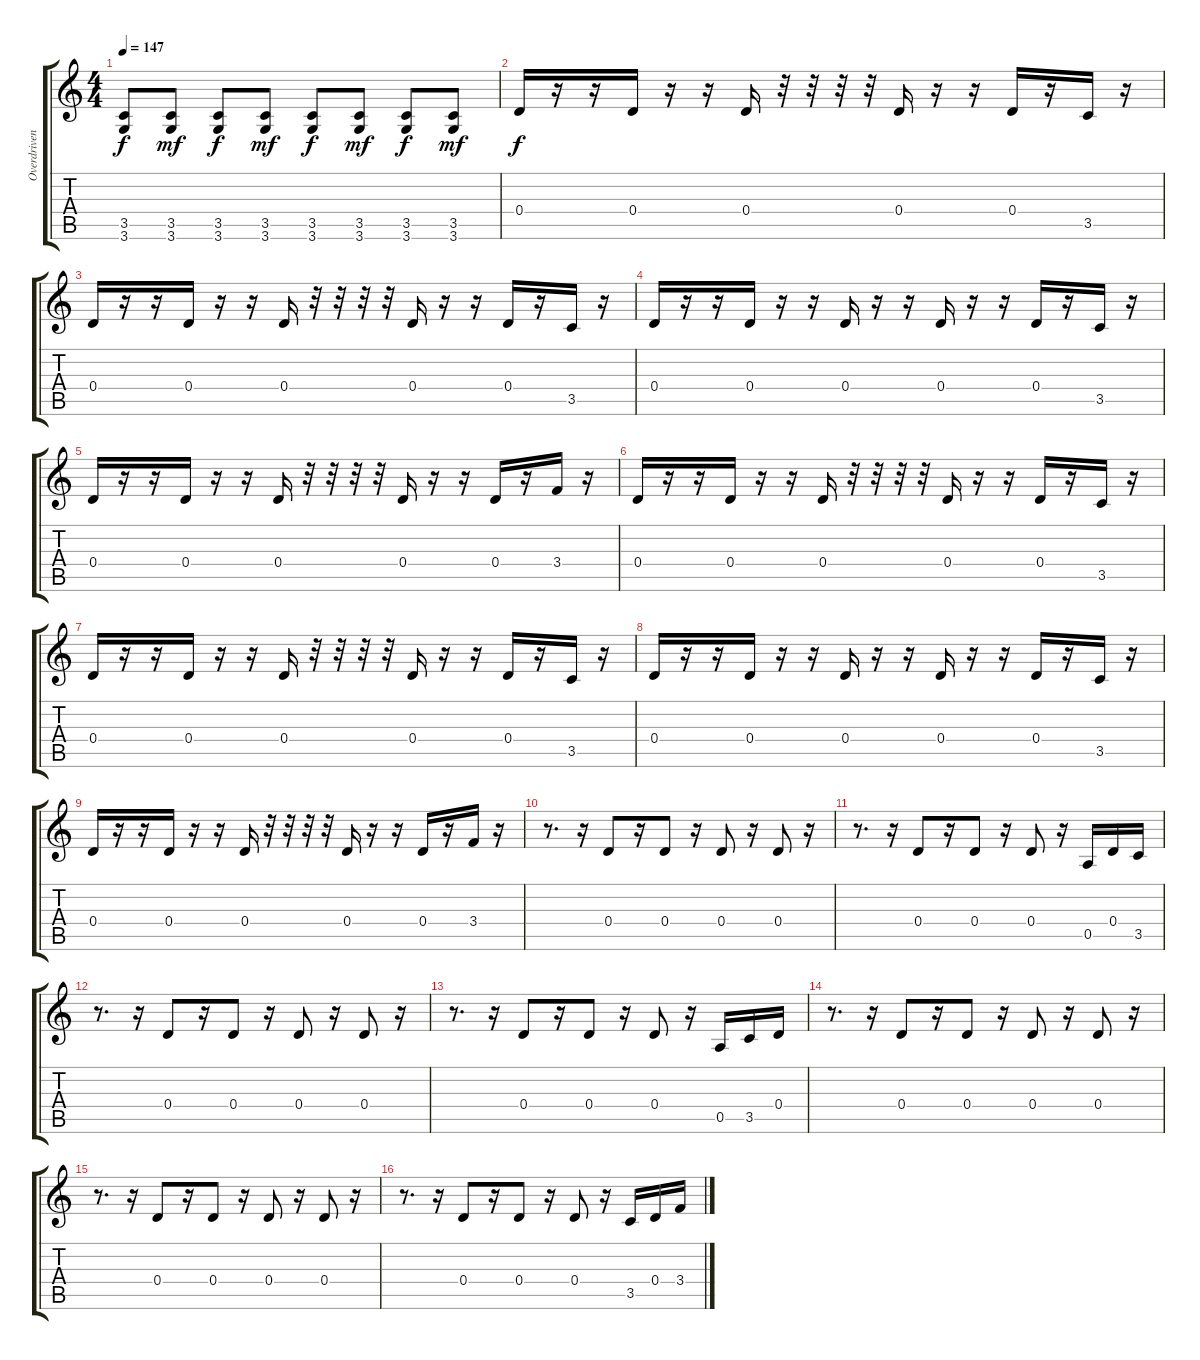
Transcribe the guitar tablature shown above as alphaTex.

\track ("Overdriven Guitar (Rhythm)" "Overdriven") {instrument overdrivenguitar}
\staff {score tabs}
\tuning (E4 B3 G3 D3 A2 E2) {hide}
\ts (4 4)
\tempo 147
\clef g2
\ks c
(3.5 3.6).8{dy f} (3.5 3.6).8{dy mf} (3.5 3.6).8{dy f} (3.5 3.6).8{dy mf} (3.5 3.6).8{dy f} (3.5 3.6).8{dy mf} (3.5 3.6).8{dy f} (3.5 3.6).8{dy mf} |
0.4.16{dy f} r.16 r.16 0.4.16 r.16 r.16 0.4.16 r.32 r.32 r.32 r.32 0.4.16 r.16 r.16 0.4.16 r.16 3.5.16 r.16 |
0.4.16 r.16 r.16 0.4.16 r.16 r.16 0.4.16 r.32 r.32 r.32 r.32 0.4.16 r.16 r.16 0.4.16 r.16 3.5.16 r.16 |
0.4.16 r.16 r.16 0.4.16 r.16 r.16 0.4.16 r.16 r.16 0.4.16 r.16 r.16 0.4.16 r.16 3.5.16 r.16 |
0.4.16 r.16 r.16 0.4.16 r.16 r.16 0.4.16 r.32 r.32 r.32 r.32 0.4.16 r.16 r.16 0.4.16 r.16 3.4.16 r.16 |
0.4.16 r.16 r.16 0.4.16 r.16 r.16 0.4.16 r.32 r.32 r.32 r.32 0.4.16 r.16 r.16 0.4.16 r.16 3.5.16 r.16 |
0.4.16 r.16 r.16 0.4.16 r.16 r.16 0.4.16 r.32 r.32 r.32 r.32 0.4.16 r.16 r.16 0.4.16 r.16 3.5.16 r.16 |
0.4.16 r.16 r.16 0.4.16 r.16 r.16 0.4.16 r.16 r.16 0.4.16 r.16 r.16 0.4.16 r.16 3.5.16 r.16 |
0.4.16 r.16 r.16 0.4.16 r.16 r.16 0.4.16 r.32 r.32 r.32 r.32 0.4.16 r.16 r.16 0.4.16 r.16 3.4.16 r.16 |
r.8{d} r.16 0.4.8 r.16 0.4.8 r.16 0.4.8 r.16 0.4.8 r.16 |
r.8{d} r.16 0.4.8 r.16 0.4.8 r.16 0.4.8 r.16 0.5.16 0.4.16 3.5.16 |
r.8{d} r.16 0.4.8 r.16 0.4.8 r.16 0.4.8 r.16 0.4.8 r.16 |
r.8{d} r.16 0.4.8 r.16 0.4.8 r.16 0.4.8 r.16 0.5.16 3.5.16 0.4.16 |
r.8{d} r.16 0.4.8 r.16 0.4.8 r.16 0.4.8 r.16 0.4.8 r.16 |
r.8{d} r.16 0.4.8 r.16 0.4.8 r.16 0.4.8 r.16 0.4.8 r.16 |
r.8{d} r.16 0.4.8 r.16 0.4.8 r.16 0.4.8 r.16 3.5.16 0.4.16 3.4.16
